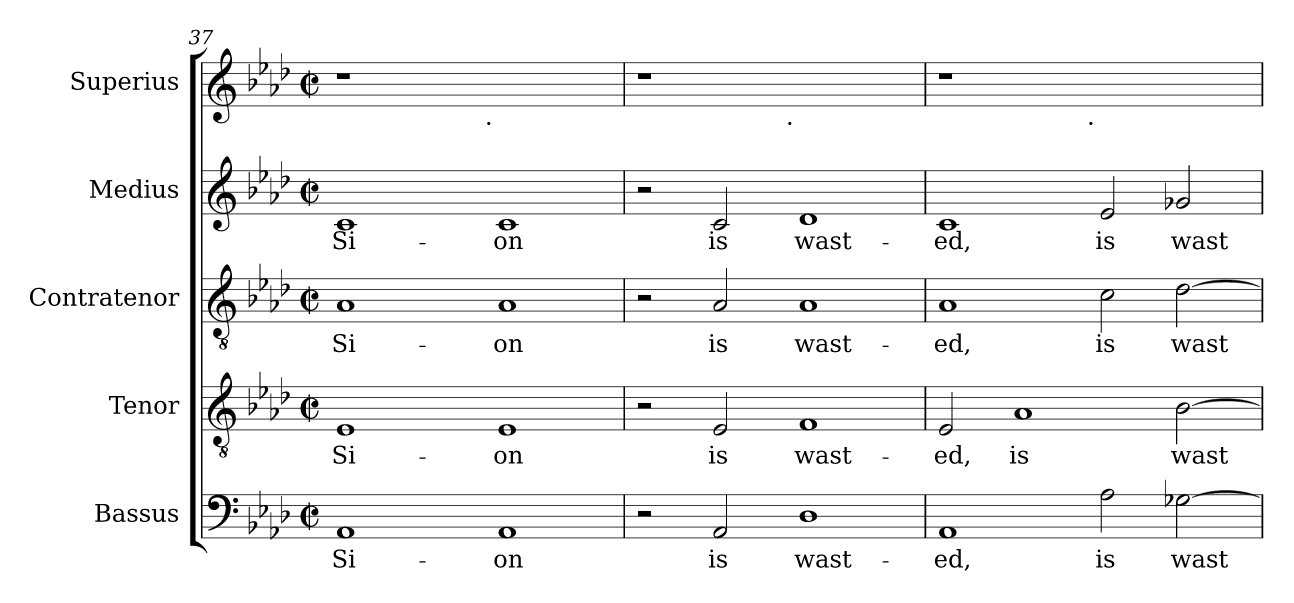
**kern	**text	**kern	**text	**kern	**text	**kern	**text	**kern
*part5	*part5	*part4	*part4	*part3	*part3	*part2	*part2	*part1
*staff5	*staff5	*staff4	*staff4	*staff3	*staff3	*staff2	*staff2	*staff1
*I"Bassus	*	*I"Tenor	*	*I"Contratenor	*	*I"Medius	*	*I"Superius
*clefF4	*	*clefGv2	*	*clefGv2	*	*clefG2	*	*clefG2
*k[b-e-a-d-]	*	*k[b-e-a-d-]	*	*k[b-e-a-d-]	*	*k[b-e-a-d-]	*	*k[b-e-a-d-]
*A-:	*	*A-:	*	*A-:	*	*A-:	*	*A-:
*M2/2	*	*M2/2	*	*M2/2	*	*M2/2	*	*M2/2
*met(c|)	*	*met(c|)	*	*met(c|)	*	*met(c|)	*	*met(c|)
=37	=37	=37	=37	=37	=37	=37	=37	=37
!	!LO:LY:b	!	!LO:LY:b	!	!LO:LY:b	!	!LO:LY:b	!
*	*	*	*	*	*	*	*	*^
1AA-	Si-	1E-	Si-	1A-	Si-	1c	Si-	1r	2ryy
.	.	.	.	.	.	.	.	.	4...ryy
!	!	!	!	!	!	!	!	!	!LO:TX:b:t=.
.	.	.	.	.	.	.	.	.	1ryy
!	!LO:LY:b	!	!LO:LY:b	!	!LO:LY:b	!	!LO:LY:b	!	!
1AA-	-on	1E-	-on	1A-	-on	1c	-on	1ryy	.
.	.	.	.	.	.	.	.	.	32ryy
=38	=38	=38	=38	=38	=38	=38	=38	=38	=38
2r	.	2r	.	2r	.	2r	.	1r	2ryy
!	!LO:LY:b	!	!LO:LY:b	!	!LO:LY:b	!	!LO:LY:b	!	!
2AA-/	is	2E-/	is	2A-/	is	2c/	is	.	4...ryy
!	!	!	!	!	!	!	!	!	!LO:TX:b:t=.
.	.	.	.	.	.	.	.	.	1ryy
!	!LO:LY:b	!	!LO:LY:b	!	!LO:LY:b	!	!LO:LY:b	!	!
1D-	wast-	1F	wast-	1A-	wast-	1d-	wast-	1ryy	.
.	.	.	.	.	.	.	.	.	32ryy
=39	=39	=39	=39	=39	=39	=39	=39	=39	=39
!	!LO:LY:b	!	!LO:LY:b	!	!LO:LY:b	!	!LO:LY:b	!	!
1AA-	-ed,	2E-/	-ed,	1A-	-ed,	1c	-ed,	1r	2ryy
!	!	!	!LO:LY:b	!	!	!	!	!	!
.	.	1A-	is	.	.	.	.	.	4...ryy
!	!	!	!	!	!	!	!	!	!LO:TX:b:t=.
.	.	.	.	.	.	.	.	.	1ryy
!	!LO:LY:b	!	!	!	!LO:LY:b	!	!LO:LY:b	!	!
2A-\	is	.	.	2c\	is	2e-/	is	1ryy	.
!	!LO:LY:b	!	!LO:LY:b	!	!LO:LY:b	!	!LO:LY:b	!	!
[>2G-X\	wast-	[>2B-\	wast-	[>2d-\	wast-	2g-X/	wast-	.	.
.	.	.	.	.	.	.	.	.	32ryy
*	*	*	*	*	*	*	*	*v	*v
=	=	=	=	=	=	=	=	=
*-	*-	*-	*-	*-	*-	*-	*-	*-
